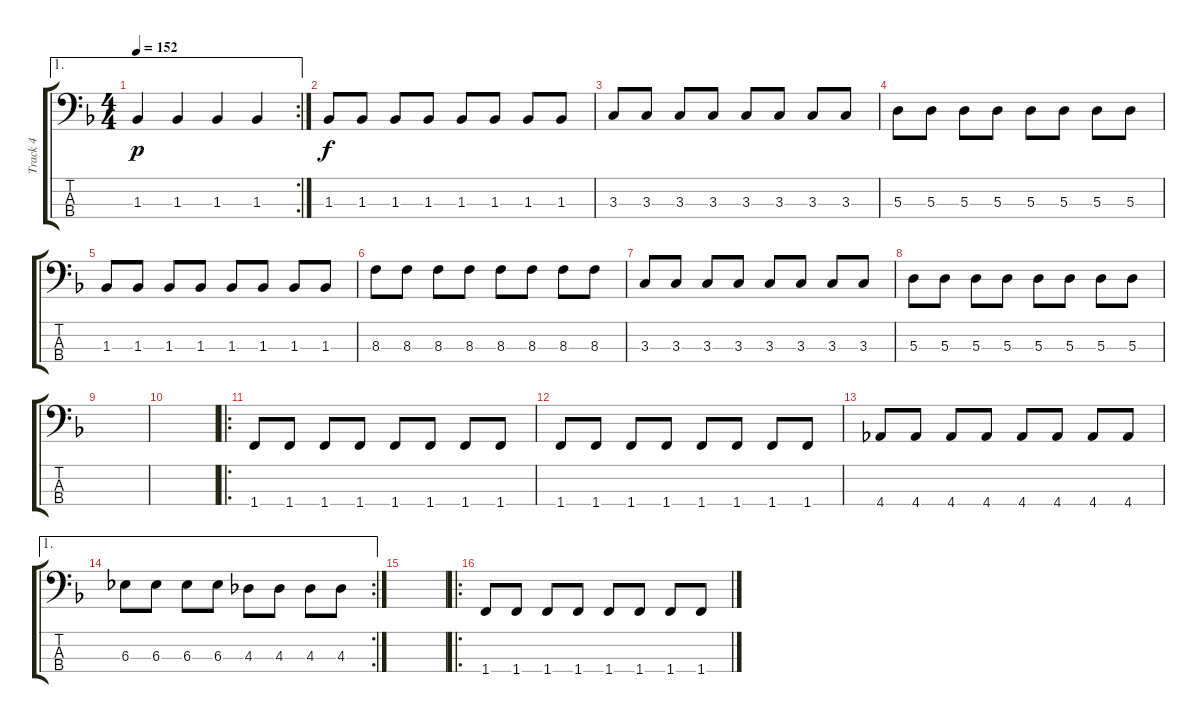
\track ("Track 4" "Track 4") {instrument electricbassfinger}
\staff {score tabs}
\tuning (G2 D2 A1 E1) {hide}
\ae 1
\rc 2
\ts (4 4)
\tempo 152
\clef f4
\ks f
1.3.4{dy p} 1.3.4 1.3.4 1.3.4 |
1.3.8{dy f} 1.3.8 1.3.8 1.3.8 1.3.8 1.3.8 1.3.8 1.3.8 |
3.3.8 3.3.8 3.3.8 3.3.8 3.3.8 3.3.8 3.3.8 3.3.8 |
5.3.8 5.3.8 5.3.8 5.3.8 5.3.8 5.3.8 5.3.8 5.3.8 |
1.3.8 1.3.8 1.3.8 1.3.8 1.3.8 1.3.8 1.3.8 1.3.8 |
8.3.8 8.3.8 8.3.8 8.3.8 8.3.8 8.3.8 8.3.8 8.3.8 |
3.3.8 3.3.8 3.3.8 3.3.8 3.3.8 3.3.8 3.3.8 3.3.8 |
5.3.8 5.3.8 5.3.8 5.3.8 5.3.8 5.3.8 5.3.8 5.3.8 |
|
|
\ro
1.4.8 1.4.8 1.4.8 1.4.8 1.4.8 1.4.8 1.4.8 1.4.8 |
1.4.8 1.4.8 1.4.8 1.4.8 1.4.8 1.4.8 1.4.8 1.4.8 |
4.4.8 4.4.8 4.4.8 4.4.8 4.4.8 4.4.8 4.4.8 4.4.8 |
\ae 1
\rc 2
6.3.8 6.3.8 6.3.8 6.3.8 4.3.8 4.3.8 4.3.8 4.3.8 |
|
\ro
1.4.8 1.4.8 1.4.8 1.4.8 1.4.8 1.4.8 1.4.8 1.4.8
